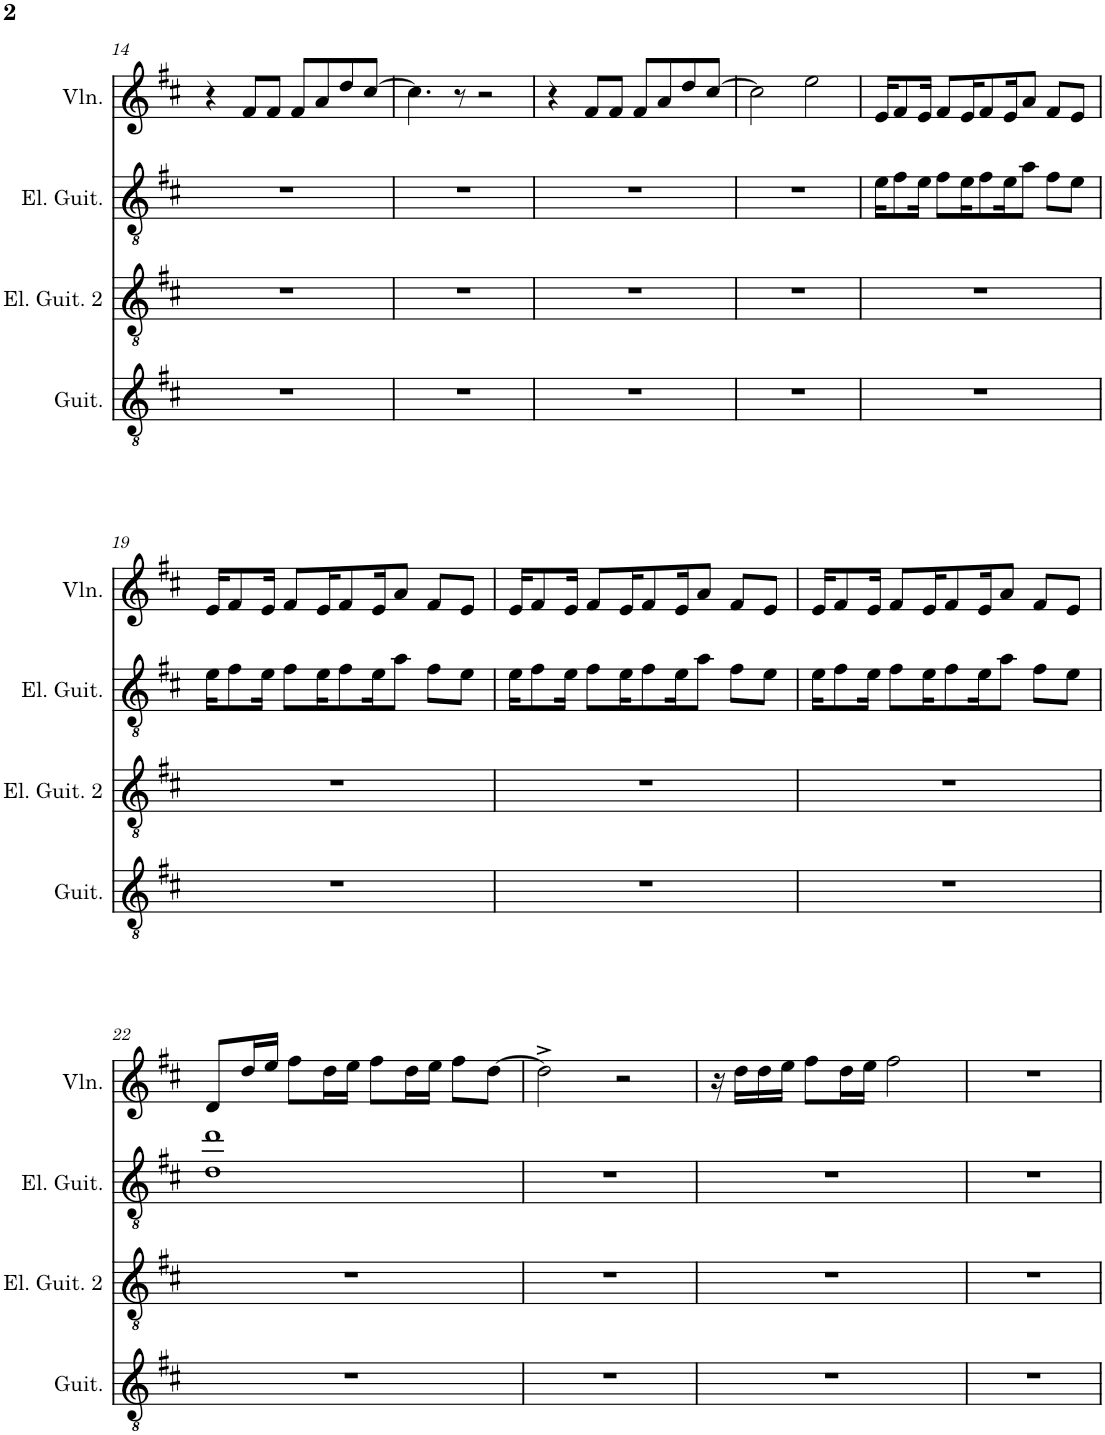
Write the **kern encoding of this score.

**kern	**kern	**kern	**kern
*part4	*part3	*part2	*part1
*staff4	*staff3	*staff2	*staff1
*I"Classical Guitar	*I"Electric Guitar 2	*I"Electric Guitar	*I"Violin
*I'Guit.	*I'El. Guit. 2	*I'El. Guit.	*I'Vln.
!!LO:PB:g=z
*clefGv2	*clefGv2	*clefGv2	*clefG2
*k[f#c#]	*k[f#c#]	*k[f#c#]	*k[f#c#]
*M4/4	*M4/4	*M4/4	*M4/4
=14	=14	=14	=14
1r	1r	1r	4r
.	.	.	8f#/L
.	.	.	8f#/J
.	.	.	8f#/L
.	.	.	8a/
.	.	.	8dd/
.	.	.	[8cc#/J
=15	=15	=15	=15
1r	1r	1r	4.cc#\]
.	.	.	8r
.	.	.	2r
=16	=16	=16	=16
1r	1r	1r	4r
.	.	.	8f#/L
.	.	.	8f#/J
.	.	.	8f#/L
.	.	.	8a/
.	.	.	8dd/
.	.	.	[8cc#/J
=17	=17	=17	=17
1r	1r	1r	2cc#\]
.	.	.	2ee\
=18	=18	=18	=18
1r	1r	16e\KL	16e/KL
.	.	8f#\	8f#/
.	.	16e\Jk	16e/Jk
.	.	8f#\L	8f#/L
.	.	16e\K	16e/K
.	.	8f#\	8f#/
.	.	16e\K	16e/K
.	.	8a\J	8a/J
.	.	8f#\L	8f#/L
.	.	8e\J	8e/J
!!LO:LB:g=z
=19	=19	=19	=19
1r	1r	16e\KL	16e/KL
.	.	8f#\	8f#/
.	.	16e\Jk	16e/Jk
.	.	8f#\L	8f#/L
.	.	16e\K	16e/K
.	.	8f#\	8f#/
.	.	16e\K	16e/K
.	.	8a\J	8a/J
.	.	8f#\L	8f#/L
.	.	8e\J	8e/J
=20	=20	=20	=20
1r	1r	16e\KL	16e/KL
.	.	8f#\	8f#/
.	.	16e\Jk	16e/Jk
.	.	8f#\L	8f#/L
.	.	16e\K	16e/K
.	.	8f#\	8f#/
.	.	16e\K	16e/K
.	.	8a\J	8a/J
.	.	8f#\L	8f#/L
.	.	8e\J	8e/J
=21	=21	=21	=21
1r	1r	16e\KL	16e/KL
.	.	8f#\	8f#/
.	.	16e\Jk	16e/Jk
.	.	8f#\L	8f#/L
.	.	16e\K	16e/K
.	.	8f#\	8f#/
.	.	16e\K	16e/K
.	.	8a\J	8a/J
.	.	8f#\L	8f#/L
.	.	8e\J	8e/J
!!LO:LB:g=z
=22	=22	=22	=22
1r	1r	1d 1dd	8d/L
.	.	.	16dd/L
.	.	.	16ee/JJ
.	.	.	8ff#\L
.	.	.	16dd\L
.	.	.	16ee\JJ
.	.	.	8ff#\L
.	.	.	16dd\L
.	.	.	16ee\JJ
.	.	.	8ff#\L
.	.	.	[8dd\J
=23	=23	=23	=23
1r	1r	1r	2dd^\]
.	.	.	2r
=24	=24	=24	=24
1r	1r	1r	16r
.	.	.	16dd\LL
.	.	.	16dd\
.	.	.	16ee\JJ
.	.	.	8ff#\L
.	.	.	16dd\L
.	.	.	16ee\JJ
.	.	.	2ff#\
=25	=25	=25	=25
1r	1r	1r	1r
=	=	=	=
*-	*-	*-	*-
